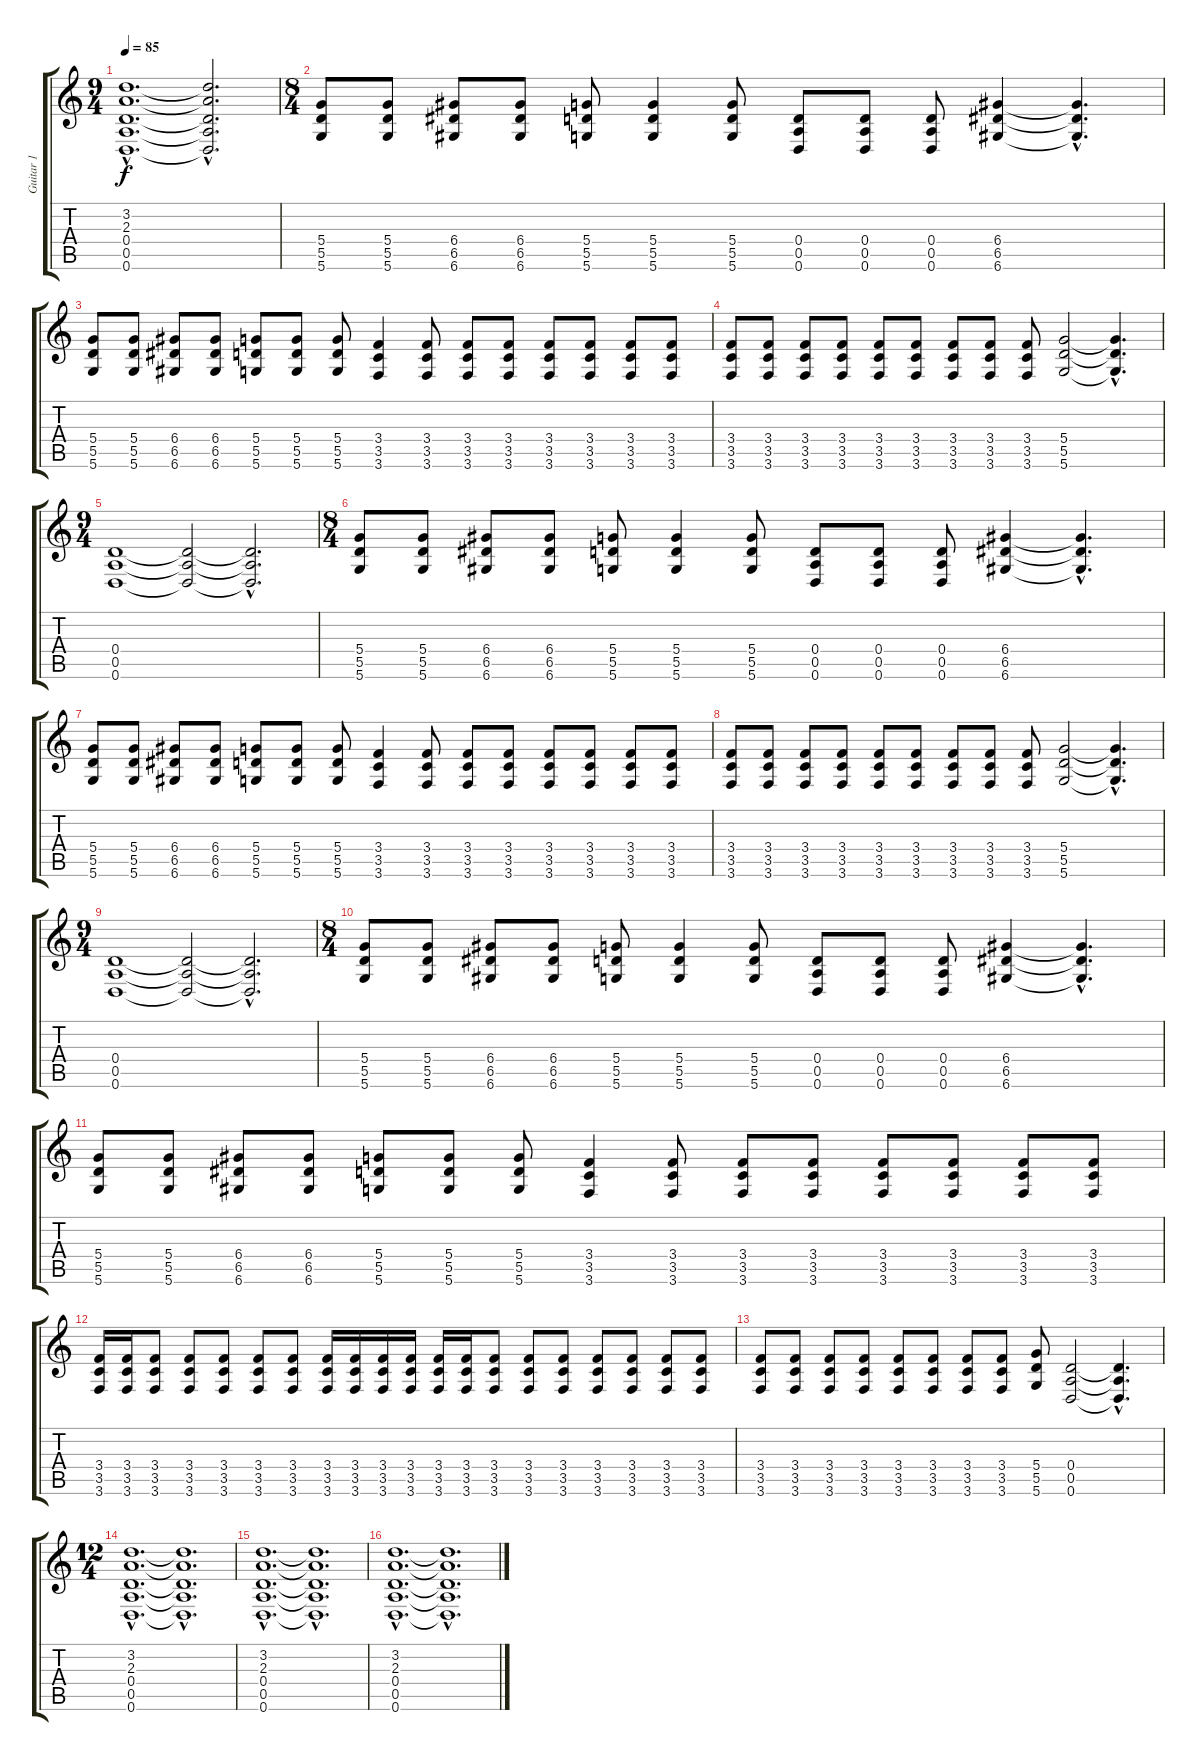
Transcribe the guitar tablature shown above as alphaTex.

\track ("Guitar 1" "Guitar 1") {instrument distortionguitar}
\staff {score tabs}
\tuning (E4 B3 G3 D3 A2 D2) {hide}
\ts (9 4)
\tempo 85
\clef g2
\ks c
(3.2{hac} 2.3{hac} 0.4{hac} 0.5{hac} 0.6{hac}).1{d dy f volume 16} (3.2{hac t} 2.3{hac t} 0.4{hac t} 0.5{hac t} 0.6{hac t}).2{d} |
\ts (8 4)
(5.4 5.5 5.6).8{volume 13} (5.4 5.5 5.6).8 (6.4 6.5 6.6).8 (6.4 6.5 6.6).8 (5.4 5.5 5.6).8 (5.4 5.5 5.6).4 (5.4 5.5 5.6).8 (0.4 0.5 0.6).8 (0.4 0.5 0.6).8 (0.4 0.5 0.6).8 (6.4 6.5 6.6).4 (6.4{hac t} 6.5{hac t} 6.6{hac t}).4{d} |
(5.4 5.5 5.6).8 (5.4 5.5 5.6).8 (6.4 6.5 6.6).8 (6.4 6.5 6.6).8 (5.4 5.5 5.6).8 (5.4 5.5 5.6).8 (5.4 5.5 5.6).8 (3.4 3.5 3.6).4 (3.4 3.5 3.6).8{volume 6 instrument overdrivenguitar} (3.4 3.5 3.6).8 (3.4 3.5 3.6).8 (3.4 3.5 3.6).8 (3.4 3.5 3.6).8 (3.4 3.5 3.6).8 (3.4 3.5 3.6).8 |
(3.4 3.5 3.6).8 (3.4 3.5 3.6).8 (3.4 3.5 3.6).8 (3.4 3.5 3.6).8 (3.4 3.5 3.6).8{volume 10} (3.4 3.5 3.6).8 (3.4 3.5 3.6).8 (3.4 3.5 3.6).8 (3.4 3.5 3.6).8 (5.4 5.5 5.6).2{volume 13} (5.4{hac t} 5.5{hac t} 5.6{hac t}).4{d} |
\ts (9 4)
(0.4 0.5 0.6).1{volume 16 instrument distortionguitar} (0.4{t} 0.5{t} 0.6{t}).2 (0.4{hac t} 0.5{hac t} 0.6{hac t}).2{d} |
\ts (8 4)
(5.4 5.5 5.6).8{volume 13} (5.4 5.5 5.6).8 (6.4 6.5 6.6).8 (6.4 6.5 6.6).8 (5.4 5.5 5.6).8 (5.4 5.5 5.6).4 (5.4 5.5 5.6).8 (0.4 0.5 0.6).8 (0.4 0.5 0.6).8 (0.4 0.5 0.6).8 (6.4 6.5 6.6).4 (6.4{hac t} 6.5{hac t} 6.6{hac t}).4{d} |
(5.4 5.5 5.6).8 (5.4 5.5 5.6).8 (6.4 6.5 6.6).8 (6.4 6.5 6.6).8 (5.4 5.5 5.6).8 (5.4 5.5 5.6).8 (5.4 5.5 5.6).8 (3.4 3.5 3.6).4 (3.4 3.5 3.6).8{volume 6 instrument overdrivenguitar} (3.4 3.5 3.6).8 (3.4 3.5 3.6).8 (3.4 3.5 3.6).8 (3.4 3.5 3.6).8 (3.4 3.5 3.6).8 (3.4 3.5 3.6).8 |
(3.4 3.5 3.6).8 (3.4 3.5 3.6).8 (3.4 3.5 3.6).8 (3.4 3.5 3.6).8 (3.4 3.5 3.6).8{volume 10} (3.4 3.5 3.6).8 (3.4 3.5 3.6).8 (3.4 3.5 3.6).8 (3.4 3.5 3.6).8 (5.4 5.5 5.6).2{volume 13} (5.4{hac t} 5.5{hac t} 5.6{hac t}).4{d} |
\ts (9 4)
(0.4 0.5 0.6).1{volume 16 instrument distortionguitar} (0.4{t} 0.5{t} 0.6{t}).2 (0.4{hac t} 0.5{hac t} 0.6{hac t}).2{d} |
\ts (8 4)
(5.4 5.5 5.6).8{volume 13} (5.4 5.5 5.6).8 (6.4 6.5 6.6).8 (6.4 6.5 6.6).8 (5.4 5.5 5.6).8 (5.4 5.5 5.6).4 (5.4 5.5 5.6).8 (0.4 0.5 0.6).8 (0.4 0.5 0.6).8 (0.4 0.5 0.6).8 (6.4 6.5 6.6).4 (6.4{hac t} 6.5{hac t} 6.6{hac t}).4{d} |
(5.4 5.5 5.6).8 (5.4 5.5 5.6).8 (6.4 6.5 6.6).8 (6.4 6.5 6.6).8 (5.4 5.5 5.6).8 (5.4 5.5 5.6).8 (5.4 5.5 5.6).8 (3.4 3.5 3.6).4 (3.4 3.5 3.6).8{volume 6 instrument overdrivenguitar} (3.4 3.5 3.6).8 (3.4 3.5 3.6).8 (3.4 3.5 3.6).8 (3.4 3.5 3.6).8 (3.4 3.5 3.6).8 (3.4 3.5 3.6).8 |
(3.4 3.5 3.6).16 (3.4 3.5 3.6).16 (3.4 3.5 3.6).8 (3.4 3.5 3.6).8 (3.4 3.5 3.6).8 (3.4 3.5 3.6).8 (3.4 3.5 3.6).8 (3.4 3.5 3.6).16 (3.4 3.5 3.6).16 (3.4 3.5 3.6).16 (3.4 3.5 3.6).16 (3.4 3.5 3.6).16 (3.4 3.5 3.6).16 (3.4 3.5 3.6).8 (3.4 3.5 3.6).8 (3.4 3.5 3.6).8 (3.4 3.5 3.6).8 (3.4 3.5 3.6).8 (3.4 3.5 3.6).8 (3.4 3.5 3.6).8 |
(3.4 3.5 3.6).8 (3.4 3.5 3.6).8 (3.4 3.5 3.6).8{volume 13} (3.4 3.5 3.6).8 (3.4 3.5 3.6).8 (3.4 3.5 3.6).8 (3.4 3.5 3.6).8 (3.4 3.5 3.6).8 (5.4 5.5 5.6).8 (0.4 0.5 0.6).2 (0.4{hac t} 0.5{hac t} 0.6{hac t}).4{d} |
\ts (12 4)
(3.2{hac} 2.3{hac} 0.4{hac} 0.5{hac} 0.6{hac}).1{d volume 16 instrument distortionguitar} (3.2{hac t} 2.3{hac t} 0.4{hac t} 0.5{hac t} 0.6{hac t}).1{d} |
(3.2{hac} 2.3{hac} 0.4{hac} 0.5{hac} 0.6{hac}).1{d volume 16 instrument distortionguitar} (3.2{hac t} 2.3{hac t} 0.4{hac t} 0.5{hac t} 0.6{hac t}).1{d} |
(3.2{hac} 2.3{hac} 0.4{hac} 0.5{hac} 0.6{hac}).1{d volume 16 instrument distortionguitar} (3.2{hac t} 2.3{hac t} 0.4{hac t} 0.5{hac t} 0.6{hac t}).1{d}
